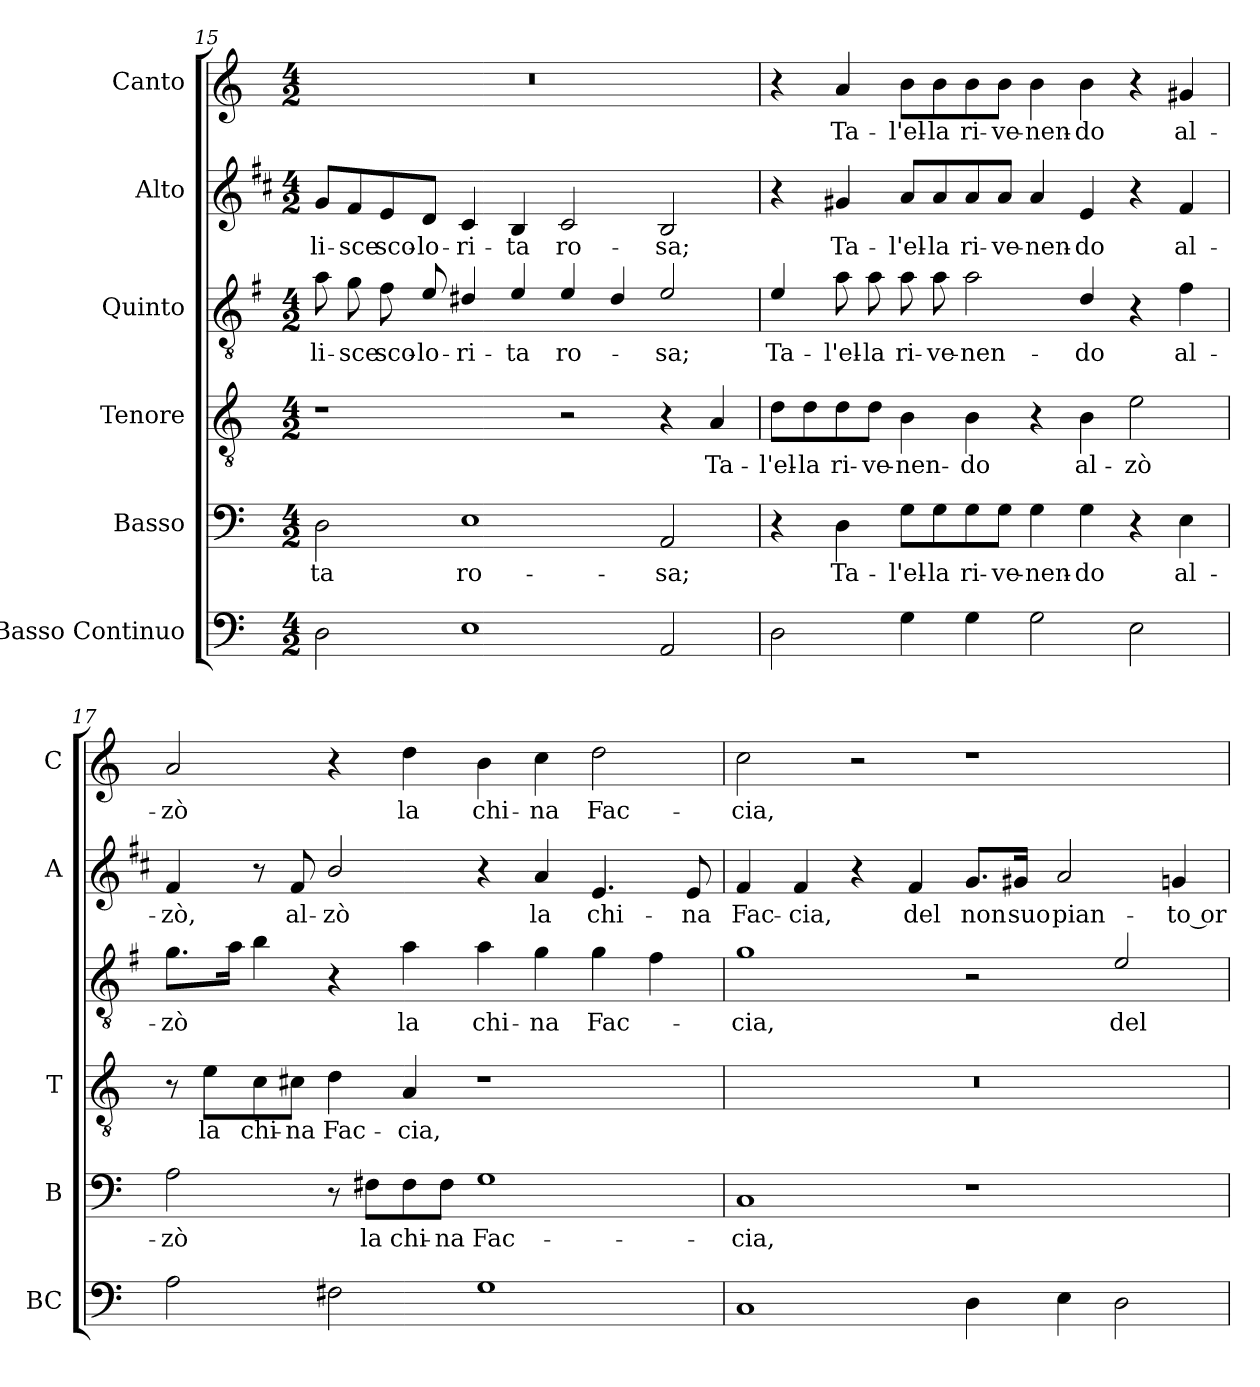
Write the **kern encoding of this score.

**kern	**kern	**text	**kern	**text	**kern	**text	**kern	**text	**kern	**text
*part6	*part5	*part5	*part4	*part4	*part3	*part3	*part2	*part2	*part1	*part1
*staff6	*staff5	*staff5	*staff4	*staff4	*staff3	*staff3	*staff2	*staff2	*staff1	*staff1
*I"Basso Continuo	*I"Basso	*	*I"Tenore	*	*I"Quinto	*	*I"Alto	*	*I"Canto	*
*I'BC	*I'B	*	*I'T	*	*	*	*I'A	*	*I'C	*
*clefF4	*clefF4	*	*clefGv2	*	*clefGv2	*	*clefG2	*	*clefG2	*
*	*	*	*	*	*ITrd4c7	*	*ITrd1c2	*	*	*
*k[]	*k[]	*	*k[]	*	*k[]	*	*k[]	*	*k[]	*
*C:	*C:	*	*C:	*	*C:	*	*C:	*	*C:	*
*M4/2	*M4/2	*	*M4/2	*	*M4/2	*	*M4/2	*	*M4/2	*
=15	=15	=15	=15	=15	=15	=15	=15	=15	=15	=15
!	!	!LO:LY:b	!	!	!	!LO:LY:b	!	!LO:LY:b	!	!
2D\	2D\	-ta	1r	.	8d\	-li-	8f/L	-li-	0r	.
!	!	!	!	!	!	!LO:LY:b	!	!LO:LY:b	!	!
.	.	.	.	.	8c\	-sce	8e/	-sce	.	.
!	!	!	!	!	!	!LO:LY:b	!	!LO:LY:b	!	!
.	.	.	.	.	8B\	sco-	8d/	sco-	.	.
!	!	!	!	!	!	!LO:LY:b	!	!LO:LY:b	!	!
.	.	.	.	.	8A/	-lo-	8c/J	-lo-	.	.
!	!	!LO:LY:b	!	!	!	!LO:LY:b	!	!LO:LY:b	!	!
1E	1E	ro-	.	.	4G#X/	-ri-	4B/	-ri-	.	.
!	!	!	!	!	!	!LO:LY:b	!	!LO:LY:b	!	!
.	.	.	.	.	4A/	-ta	4A/	-ta	.	.
!	!	!	!	!	!	!LO:LY:b	!	!LO:LY:b	!	!
.	.	.	2r	.	4A/	ro-	2B/	ro-	.	.
.	.	.	.	.	4G#/	.	.	.	.	.
!	!	!LO:LY:b	!	!	!	!LO:LY:b	!	!LO:LY:b	!	!
2AA/	2AA/	-sa;	4r	.	2A/	-sa;	2A/	-sa;	.	.
!	!	!	!	!LO:LY:b	!	!	!	!	!	!
.	.	.	4A/	Ta-	.	.	.	.	.	.
!!LO:PB:g=z
=16	=16	=16	=16	=16	=16	=16	=16	=16	=16	=16
!	!	!	!	!LO:LY:b	!	!LO:LY:b	!	!	!	!
2D\	4r	.	8d\L	-l'el-	4A/	Ta-	4r	.	4r	.
!	!	!	!	!LO:LY:b	!	!	!	!	!	!
.	.	.	8d\	-la	.	.	.	.	.	.
!	!	!LO:LY:b	!	!LO:LY:b	!	!LO:LY:b	!	!LO:LY:b	!	!LO:LY:b
.	4D\	Ta-	8d\	ri-	8d\	-l'el-	4f#X/	Ta-	4a/	Ta-
!	!	!	!	!LO:LY:b	!	!LO:LY:b	!	!	!	!
.	.	.	8d\J	-ve-	8d\	-la	.	.	.	.
!	!	!LO:LY:b	!	!LO:LY:b	!	!LO:LY:b	!	!LO:LY:b	!	!LO:LY:b
4G\	8G\L	-l'el-	4B\	-nen-	8d\	ri-	8g/L	-l'el-	8b\L	-l'el-
!	!	!LO:LY:b	!	!	!	!LO:LY:b	!	!LO:LY:b	!	!LO:LY:b
.	8G\	-la	.	.	8d\	-ve-	8g/	-la	8b\	-la
!	!	!LO:LY:b	!	!LO:LY:b	!	!LO:LY:b	!	!LO:LY:b	!	!LO:LY:b
4G\	8G\	ri-	4B\	-do	2d\	-nen-	8g/	ri-	8b\	ri-
!	!	!LO:LY:b	!	!	!	!	!	!LO:LY:b	!	!LO:LY:b
.	8G\J	-ve-	.	.	.	.	8g/J	-ve-	8b\J	-ve-
!	!	!LO:LY:b	!	!	!	!	!	!LO:LY:b	!	!LO:LY:b
2G\	4G\	-nen-	4r	.	.	.	4g/	-nen-	4b\	-nen-
!	!	!LO:LY:b	!	!LO:LY:b	!	!LO:LY:b	!	!LO:LY:b	!	!LO:LY:b
.	4G\	-do	4B\	al-	4G/	-do	4d/	-do	4b\	-do
!	!	!	!	!LO:LY:b	!	!	!	!	!	!
2E\	4r	.	2e\	-zò	4r	.	4r	.	4r	.
!	!	!LO:LY:b	!	!	!	!LO:LY:b	!	!LO:LY:b	!	!LO:LY:b
.	4E\	al-	.	.	4B\	al-	4e/	al-	4g#X/	al-
=17	=17	=17	=17	=17	=17	=17	=17	=17	=17	=17
!	!	!LO:LY:b	!	!	!	!LO:LY:b	!	!LO:LY:b	!	!LO:LY:b
2A\	2A\	-zò	8r	.	8.c\L	-zò	4e/	-zò,	2a/	-zò
!	!	!	!	!LO:LY:b	!	!	!	!	!	!
.	.	.	8e\L	la	.	.	.	.	.	.
.	.	.	.	.	16d\Jk	.	.	.	.	.
!	!	!	!	!LO:LY:b	!	!	!	!	!	!
.	.	.	8c\	chi-	4e\	.	8r	.	.	.
!	!	!	!	!LO:LY:b	!	!	!	!LO:LY:b	!	!
.	.	.	8c#X\J	-na	.	.	8e/	al-	.	.
!	!	!	!	!LO:LY:b	!	!	!	!LO:LY:b	!	!
2F#X\	8r	.	4d\	Fac-	4r	.	2a/	-zò	4r	.
!	!	!LO:LY:b	!	!	!	!	!	!	!	!
.	8F#X\L	la	.	.	.	.	.	.	.	.
!	!	!LO:LY:b	!	!LO:LY:b	!	!LO:LY:b	!	!	!	!LO:LY:b
.	8F#\	chi-	4A/	-cia,	4d\	la	.	.	4dd\	la
!	!	!LO:LY:b	!	!	!	!	!	!	!	!
.	8F#\J	-na	.	.	.	.	.	.	.	.
!	!	!LO:LY:b	!	!	!	!LO:LY:b	!	!	!	!LO:LY:b
1G	1G	Fac-	1r	.	4d\	chi-	4r	.	4b\	chi-
!	!	!	!	!	!	!LO:LY:b	!	!LO:LY:b	!	!LO:LY:b
.	.	.	.	.	4c\	-na	4g/	la	4cc\	-na
!	!	!	!	!	!	!LO:LY:b	!	!LO:LY:b	!	!LO:LY:b
.	.	.	.	.	4c\	Fac-	4.d/	chi-	2dd\	Fac-
.	.	.	.	.	4B\	.	.	.	.	.
!	!	!	!	!	!	!	!	!LO:LY:b	!	!
.	.	.	.	.	.	.	8d/	-na	.	.
=18	=18	=18	=18	=18	=18	=18	=18	=18	=18	=18
!	!	!LO:LY:b	!	!	!	!LO:LY:b	!	!LO:LY:b	!	!LO:LY:b
1C	1C	-cia,	0r	.	1c	-cia,	4e/	Fac-	2cc\	-cia,
!	!	!	!	!	!	!	!	!LO:LY:b	!	!
.	.	.	.	.	.	.	4e/	-cia,	.	.
.	.	.	.	.	.	.	4r	.	2r	.
!	!	!	!	!	!	!	!	!LO:LY:b	!	!
.	.	.	.	.	.	.	4e/	del	.	.
!	!	!	!	!	!	!	!	!LO:LY:b	!	!
4D\	1r	.	.	.	2r	.	8.f/L	non	1r	.
!	!	!	!	!	!	!	!	!LO:LY:b	!	!
.	.	.	.	.	.	.	16f#X/Jk	suo	.	.
!	!	!	!	!	!	!	!	!LO:LY:b	!	!
4E\	.	.	.	.	.	.	2g/	pian-	.	.
!	!	!	!	!	!	!LO:LY:b	!	!	!	!
2D\	.	.	.	.	2A/	del	.	.	.	.
!	!	!	!	!	!	!	!	!LO:LY:b	!	!
.	.	.	.	.	.	.	4fn/	-to or	.	.
=	=	=	=	=	=	=	=	=	=	=
*-	*-	*-	*-	*-	*-	*-	*-	*-	*-	*-
